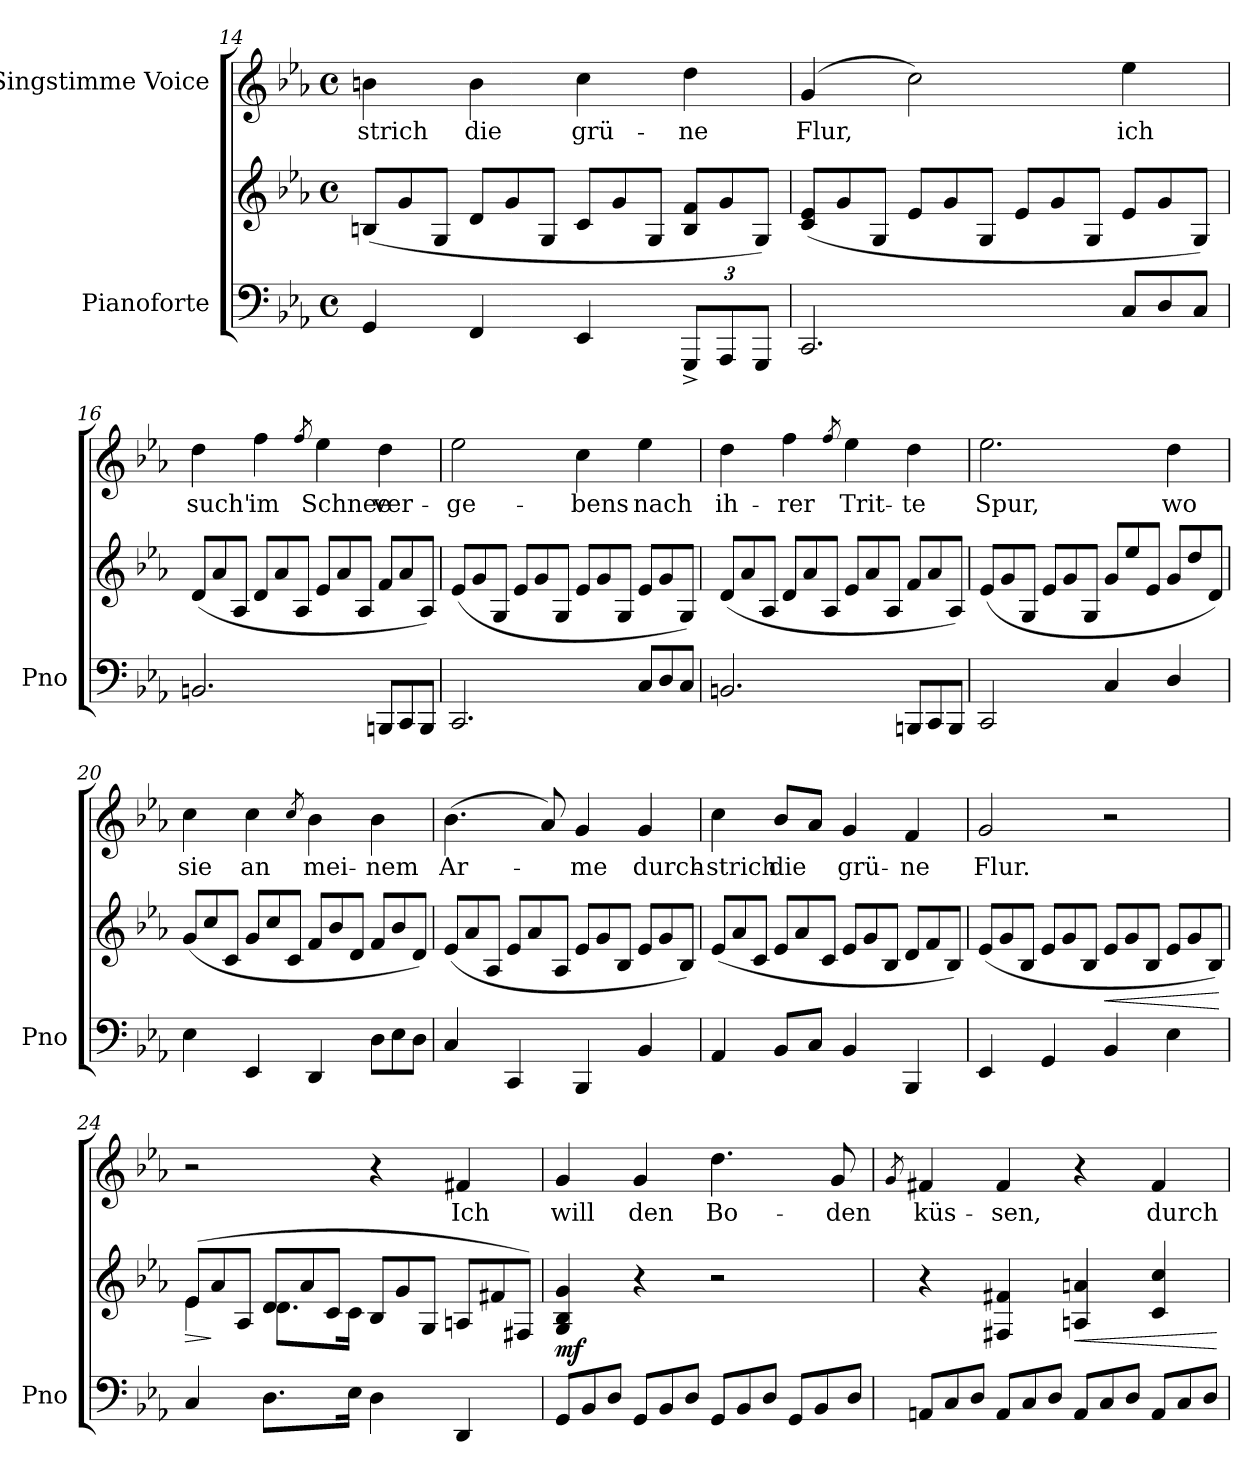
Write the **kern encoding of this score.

**kern	**kern	**dynam	**kern	**text
*part2	*part2	*part2	*part1	*part1
*staff3	*staff2	*staff2/3	*staff1	*staff1
*I"Pianoforte	*	*	*I"Singstimme Voice	*
*I'Pno	*	*	*	*
!!LO:LB:g=z
*clefF4	*clefG2	*	*clefG2	*
*k[b-e-a-]	*k[b-e-a-]	*	*k[b-e-a-]	*
*M4/4	*M4/4	*	*M4/4	*
*met(c)	*met(c)	*	*met(c)	*
*	*Xtuplet	*	*	*
=14	=14	=14	=14	=14
!	!	!	!	!LO:LY:b
4GG/	(12Bn/L	.	4bn\	-strich
.	12g/	.	.	.
.	12G/J	.	.	.
!	!	!	!	!LO:LY:b
4FF/	12d/L	.	4b\	die
.	12g/	.	.	.
.	12G/J	.	.	.
!	!	!	!	!LO:LY:b
4EE-/	12c/L	.	4cc\	grü-
.	12g/	.	.	.
.	12G/J	.	.	.
!	!	!	!	!LO:LY:b
12GGG^/L	12B/ 12f/L	.	4dd\	-ne
12AAA-/	12g/	.	.	.
12GGG/J	12G/J)	.	.	.
=15	=15	=15	=15	=15
!	!	!	!	!LO:LY:b
2.CC/	(12c/ 12e-/L	.	(4g/	Flur,
.	12g/	.	.	.
.	12G/J	.	.	.
.	12e-/L	.	2cc\)	.
.	12g/	.	.	.
.	12G/J	.	.	.
.	12e-/L	.	.	.
.	12g/	.	.	.
.	12G/J	.	.	.
*Xtuplet	*	*	*	*
!	!	!	!	!LO:LY:b
12C/L	12e-/L	.	4ee-\	ich
12D/	12g/	.	.	.
12C/J	12G/J)	.	.	.
!!LO:PB:g=z
=16	=16	=16	=16	=16
!	!	!	!	!LO:LY:b
2.BBn/	(12d/L	.	4dd\	such'
.	12a-/	.	.	.
.	12A-/J	.	.	.
!	!	!	!	!LO:LY:b
.	12d/L	.	4ff\	im
.	12a-/	.	.	.
.	12A-/J	.	.	.
.	.	.	8qff/	.
!	!	!	!	!LO:LY:b
.	12e-/L	.	4ee-\	Schnee
.	12a-/	.	.	.
.	12A-/J	.	.	.
!	!	!	!	!LO:LY:b
12BBBn/L	12f/L	.	4dd\	ver-
12CC/	12a-/	.	.	.
12BBB/J	12A-/J)	.	.	.
=17	=17	=17	=17	=17
!	!	!	!	!LO:LY:b
2.CC/	(12e-/L	.	2ee-\	-ge-
.	12g/	.	.	.
.	12G/J	.	.	.
.	12e-/L	.	.	.
.	12g/	.	.	.
.	12G/J	.	.	.
!	!	!	!	!LO:LY:b
.	12e-/L	.	4cc\	-bens
.	12g/	.	.	.
.	12G/J	.	.	.
!	!	!	!	!LO:LY:b
12C/L	12e-/L	.	4ee-\	nach
12D/	12g/	.	.	.
12C/J	12G/J)	.	.	.
!!LO:LB:g=z
=18	=18	=18	=18	=18
!	!	!	!	!LO:LY:b
2.BBn/	(12d/L	.	4dd\	ih-
.	12a-/	.	.	.
.	12A-/J	.	.	.
!	!	!	!	!LO:LY:b
.	12d/L	.	4ff\	-rer
.	12a-/	.	.	.
.	12A-/J	.	.	.
.	.	.	8qff/	.
!	!	!	!	!LO:LY:b
.	12e-/L	.	4ee-\	Trit-
.	12a-/	.	.	.
.	12A-/J	.	.	.
!	!	!	!	!LO:LY:b
12BBBn/L	12f/L	.	4dd\	-te
12CC/	12a-/	.	.	.
12BBB/J	12A-/J)	.	.	.
=19	=19	=19	=19	=19
!	!	!	!	!LO:LY:b
2CC/	(12e-/L	.	2.ee-\	Spur,
.	12g/	.	.	.
.	12G/J	.	.	.
.	12e-/L	.	.	.
.	12g/	.	.	.
.	12G/J	.	.	.
4C/	12g/L	.	.	.
.	12ee-/	.	.	.
.	12e-/J	.	.	.
!	!	!	!	!LO:LY:b
4D/	12g/L	.	4dd\	wo
.	12dd/	.	.	.
.	12d/J)	.	.	.
!!LO:LB:g=z
=20	=20	=20	=20	=20
!	!	!	!	!LO:LY:b
4E-\	(12g/L	.	4cc\	sie
.	12cc/	.	.	.
.	12c/J	.	.	.
!	!	!	!	!LO:LY:b
4EE-/	12g/L	.	4cc\	an
.	12cc/	.	.	.
.	12c/J	.	.	.
.	.	.	8qcc/	.
!	!	!	!	!LO:LY:b
4DD/	12f/L	.	4b-\	mei-
.	12b-/	.	.	.
.	12d/J	.	.	.
!	!	!	!	!LO:LY:b
12D\L	12f/L	.	4b-\	-nem
12E-\	12b-/	.	.	.
12D\J	12d/J)	.	.	.
=21	=21	=21	=21	=21
!	!	!	!	!LO:LY:b
4C/	(12e-/L	.	(4.b-\	Ar-
.	12a-/	.	.	.
.	12A-/J	.	.	.
4CC/	12e-/L	.	.	.
.	12a-/	.	.	.
.	.	.	8a-/)	.
.	12A-/J	.	.	.
!	!	!	!	!LO:LY:b
4BBB-/	12e-/L	.	4g/	-me
.	12g/	.	.	.
.	12B-/J	.	.	.
!	!	!	!	!LO:LY:b
4BB-/	12e-/L	.	4g/	durch-
.	12g/	.	.	.
.	12B-/J)	.	.	.
!!LO:LB:g=z
=22	=22	=22	=22	=22
!	!	!	!	!LO:LY:b
4AA-/	(12e-/L	.	4cc\	-strich
.	12a-/	.	.	.
.	12c/J	.	.	.
!	!	!	!	!LO:LY:b
8BB-/L	12e-/L	.	8b-/L	die
.	12a-/	.	.	.
8C/J	.	.	8a-/J	.
.	12c/J	.	.	.
!	!	!	!	!LO:LY:b
4BB-/	12e-/L	.	4g/	grü-
.	12g/	.	.	.
.	12B-/J	.	.	.
!	!	!	!	!LO:LY:b
4BBB-/	12d/L	.	4f/	-ne
.	12f/	.	.	.
.	12B-/J)	.	.	.
=23	=23	=23	=23	=23
!	!	!	!	!LO:LY:b
4EE-/	(12e-/L	.	2g/	Flur.
.	12g/	.	.	.
.	12B-/J	.	.	.
4GG/	12e-/L	.	.	.
.	12g/	.	.	.
.	12B-/J	.	.	.
!	!	!LO:HP:b	!	!
4BB-/	12e-/L	<	2r	.
.	12g/	.	.	.
.	12B-/J	.	.	.
4E-\	12e-/L	.	.	.
.	12g/	.	.	.
.	12B-/J)	.	.	.
.	.	[	.	.
!!LO:LB:g=z
=24	=24	=24	=24	=24
!	!	!LO:HP:b	!	!
*	*^	*	*	*
4C/	(<12e-/L	4e-\	>	2r	.
.	12a-/	.	]	.	.
.	12A-/J	.	.	.	.
8.D\L	12d/L	8.d\L	.	.	.
.	12a-/	.	.	.	.
.	12c/J	.	.	.	.
16E-\Jk	.	16c\Jk	.	.	.
4D\	12B-/L	2ryy	.	4r	.
.	12g/	.	.	.	.
.	12G/J	.	.	.	.
!	!	!	!	!	!LO:LY:b
4DD/	12An/L	.	.	4f#X/	Ich
.	12f#X/	.	.	.	.
.	12F#X/J)	.	.	.	.
*	*v	*v	*	*	*
=25	=25	=25	=25	=25
!	!	!LO:DY:a=2	!	!LO:LY:b
12GG/L	4G/ 4B-/ 4g/	mf	4g/	will
12BB-/	.	.	.	.
12D/J	.	.	.	.
!	!	!	!	!LO:LY:b
12GG/L	4r	.	4g/	den
12BB-/	.	.	.	.
12D/J	.	.	.	.
!	!	!	!	!LO:LY:b
12GG/L	2r	.	4.dd\	Bo-
12BB-/	.	.	.	.
12D/J	.	.	.	.
12GG/L	.	.	.	.
12BB-/	.	.	.	.
!	!	!	!	!LO:LY:b
.	.	.	8g/	-den
12D/J	.	.	.	.
!!LO:PB:g=z
=26	=26	=26	=26	=26
.	.	.	8qg/	.
!	!	!	!	!LO:LY:b
12AAn/L	4r	.	4f#X/	küs-
12C/	.	.	.	.
12D/J	.	.	.	.
!	!	!	!	!LO:LY:b
12AA/L	4F#X/ 4f#X/	.	4f#/	-sen,
12C/	.	.	.	.
12D/J	.	.	.	.
!	!	!LO:HP:b	!	!
12AA/L	4An/ 4an/	<	4r	.
12C/	.	.	.	.
12D/J	.	.	.	.
!	!	!	!	!LO:LY:b
12AA/L	4c/ 4cc/	.	4f#/	durch-
12C/	.	.	.	.
12D/J	.	.	.	.
.	.	[	.	.
=	=	=	=	=
*-	*-	*-	*-	*-
